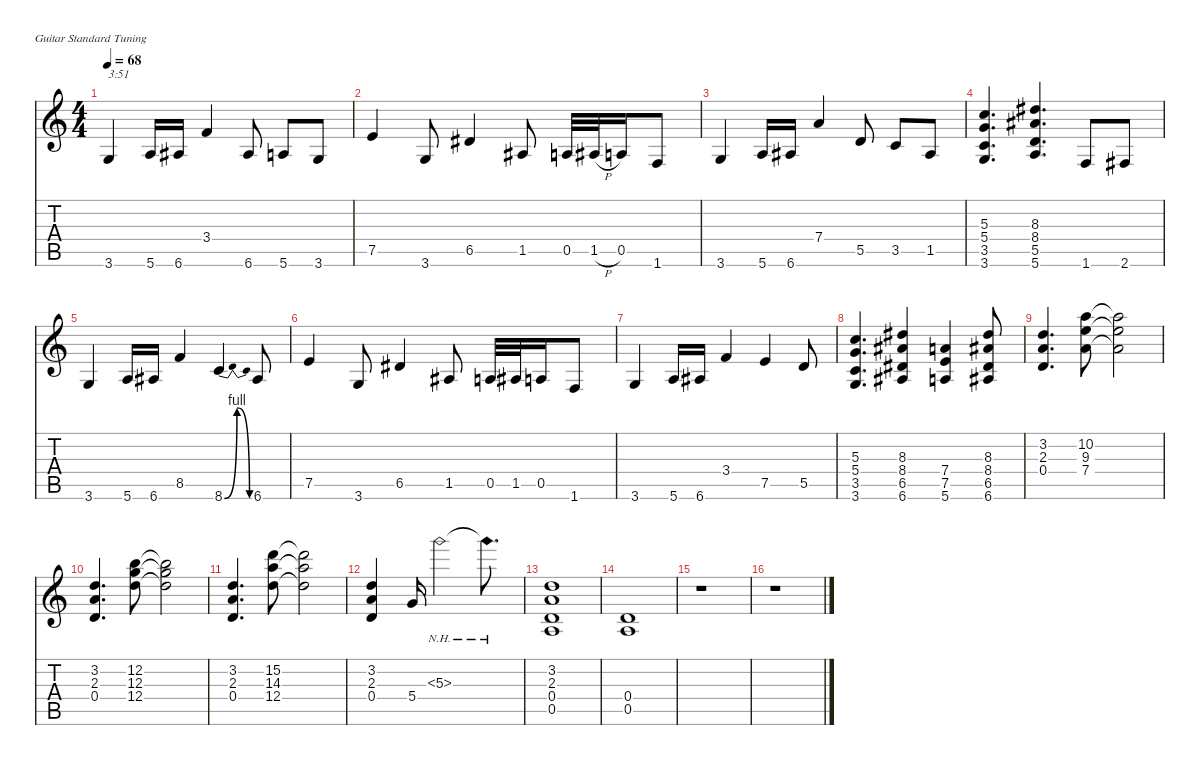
\defaultSystemsLayout 4
\hideDynamics
\bracketExtendMode nobrackets
\singleTrackTrackNamePolicy hidden
\multiTrackTrackNamePolicy hidden
\firstSystemTrackNameMode fullname
\otherSystemsTrackNameOrientation horizontal
\track ("Guitar 1" "dist.guit.") {defaultSystemsLayout 4 mute instrument distortionguitar}
\staff {score tabs}
\tuning (E4 B3 G3 D3 A2 E2)
\ts (4 4)
\tempo 68
\clef g2
\ks c
3.6.4{txt "3:51" dy f beam Up} 5.6.16{beam Up} 6.6{acc #}.16{beam Up} 3.4.4{beam Up} 6.6{acc #}.8{beam Up} 5.6.8{beam Up} 3.6.8{beam Up} |
7.5.4{beam Up} 3.6.8{beam Up} 6.5{acc #}.4{beam Up} 1.5{acc #}.8{beam Up} 0.5.32{beam Up} 1.5{h acc #}.32{beam Up} 0.5.16{beam Up} 1.6.8{beam Up} |
3.6.4{beam Up} 5.6.16{beam Up} 6.6{acc #}.16{beam Up} 7.4.4{beam Up} 5.5.8{beam Up} 3.5.8{beam Up} 1.5{acc #}.8{beam Up} |
(5.3 5.4 3.5 3.6).4{d beam Up} (8.3{acc #} 8.4{acc #} 5.5 5.6).4{d beam Up} 1.6.8{beam Up} 2.6{acc #}.8{beam Up} |
3.6.4{beam Up} 5.6.16{beam Up} 6.6{acc #}.16{beam Up} 8.5.4{beam Up} 8.6{be (bendrelease 0 0 9.999999599999999 4 19.999999199999998 4 30 0)}.4{beam Up} 6.6{acc #}.8{beam Up} |
7.5.4{beam Up} 3.6.8{beam Up} 6.5{acc #}.4{beam Up} 1.5{acc #}.8{beam Up} 0.5.32{beam Up} 1.5{acc #}.32{beam Up} 0.5.16{beam Up} 1.6.8{beam Up} |
3.6.4{beam Up} 5.6.16{beam Up} 6.6{acc #}.16{beam Up} 3.4.4{beam Up} 7.5.4{beam Up} 5.5.8{beam Up} |
(5.3 5.4 3.5 3.6).4{d beam Up} (8.3{acc #} 8.4{acc #} 6.5{acc #} 6.6{acc #}).4{beam Up} (7.4 7.5 5.6).4{beam Up} (8.3{acc #} 8.4{acc #} 6.5{acc #} 6.6{acc #}).8{beam Up} |
(3.2 2.3 0.4).4{d beam Up} (10.2 9.3 7.4).8{beam Down} (10.2{t} 9.3{t} 7.4{t}).2{beam Down} |
(3.2 2.3 0.4).4{d beam Up} (12.2 12.3 12.4).8{beam Down} (12.2{t} 12.3{t} 12.4{t}).2{beam Down} |
(3.2 2.3 0.4).4{d beam Up} (15.2 14.3 12.4).8{beam Down} (15.2{t} 14.3{t} 12.4{t}).2{beam Down} |
(3.2 2.3 0.4).4{beam Up} 5.4.16{beam Up} 5.3{nh}.2{beam Down} 5.3{nh t}.8{d beam Down} |
(3.2 2.3 0.4 0.5).1{beam Up} |
(0.4 0.5).1{beam Up} |
r.1{beam Down} |
r.1{beam Down}
